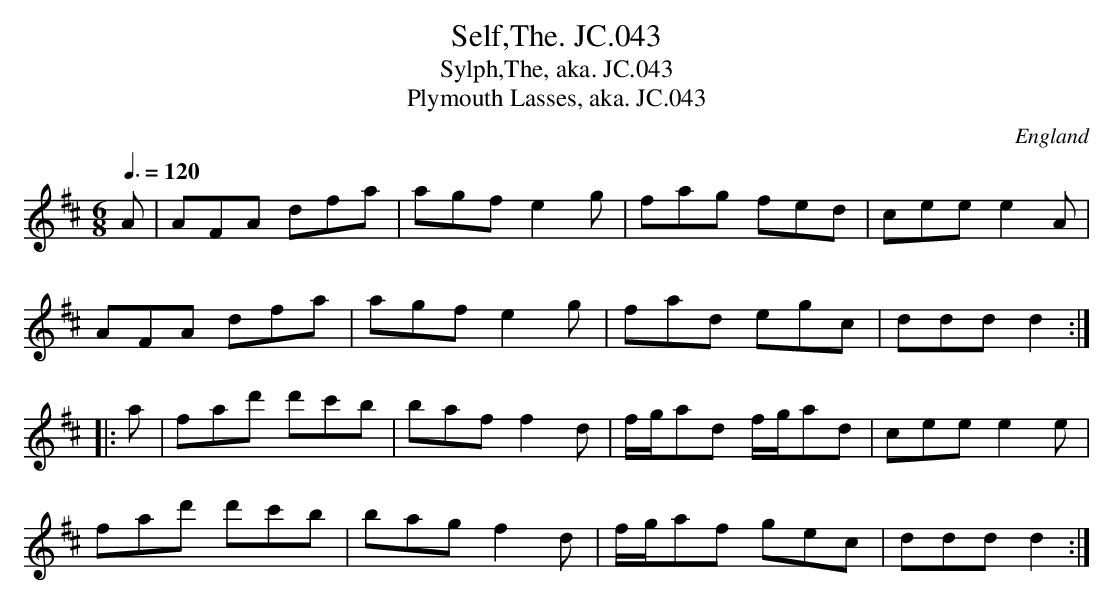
X:1
T:Self,The. JC.043
T:Sylph,The, aka. JC.043
T:Plymouth Lasses, aka. JC.043
L:1/8
M:6/8
O:England
Q:3/8=120
K:D
A|\
AFA dfa|agf e2g|fag fed| cee e2A|!
AFA dfa|agfe2g|fad egc|dddd2:|!
|:a|fad' d'c'b|baff2d|f/g/ad f/g/ad|ceee2e|!
fad' d'c'b|bagf2d|f/g/af gec|dddd2:|
